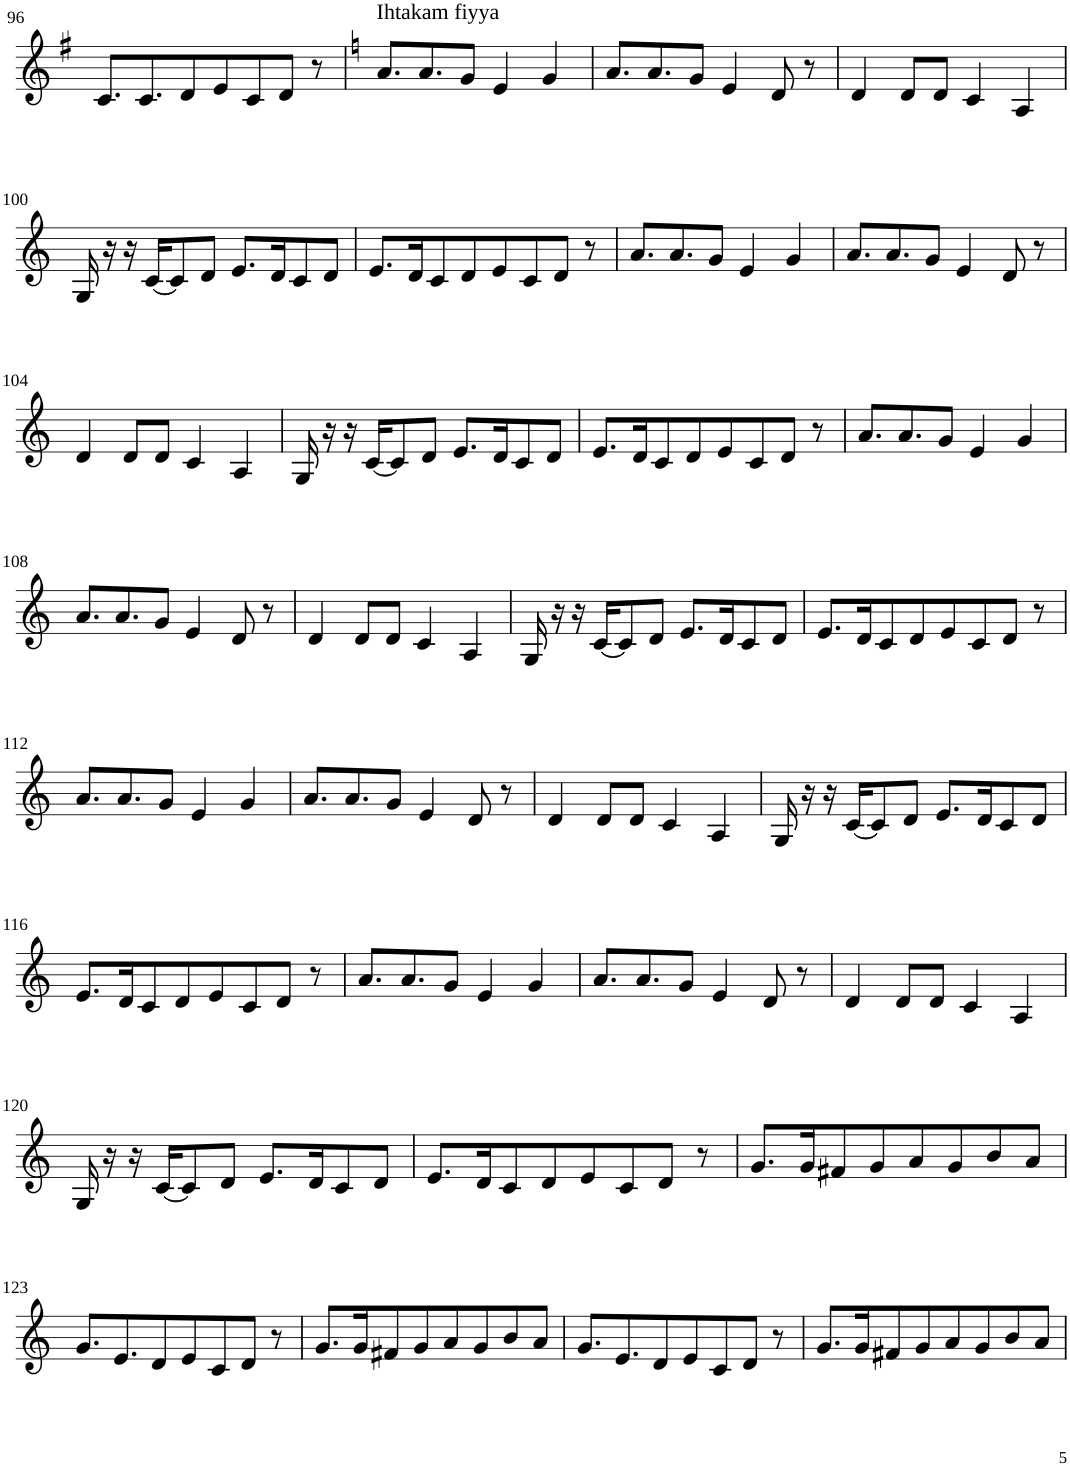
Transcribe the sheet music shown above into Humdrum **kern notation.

**kern
*part1
*staff1
*I"Violin
!!LO:PB:g=z
*clefG2
*k[f#]
*G:
*M8/8
=96
8.c/L
8.c/
8d/
8e/
8c/
8d/J
8r
=97
*k[]
*C:
!LO:TX:a:t=Ihtakam fiyya
8.a/L
8.a/
8g/J
4e/
4g/
=98
8.a/L
8.a/
8g/J
4e/
8d/
8r
=99
4d/
8d/L
8d/J
4c/
4A/
!!LO:LB:g=z
=100
16G/
16r
16r
[16c/KL
8c/]
8d/J
8.e/L
16d/K
8c/
8d/J
=101
8.e/L
16d/K
8c/
8d/
8e/
8c/
8d/J
8r
=102
8.a/L
8.a/
8g/J
4e/
4g/
=103
8.a/L
8.a/
8g/J
4e/
8d/
8r
!!LO:LB:g=z
=104
4d/
8d/L
8d/J
4c/
4A/
=105
16G/
16r
16r
[16c/KL
8c/]
8d/J
8.e/L
16d/K
8c/
8d/J
=106
8.e/L
16d/K
8c/
8d/
8e/
8c/
8d/J
8r
=107
8.a/L
8.a/
8g/J
4e/
4g/
!!LO:LB:g=z
=108
8.a/L
8.a/
8g/J
4e/
8d/
8r
=109
4d/
8d/L
8d/J
4c/
4A/
=110
16G/
16r
16r
[16c/KL
8c/]
8d/J
8.e/L
16d/K
8c/
8d/J
=111
8.e/L
16d/K
8c/
8d/
8e/
8c/
8d/J
8r
!!LO:LB:g=z
=112
8.a/L
8.a/
8g/J
4e/
4g/
=113
8.a/L
8.a/
8g/J
4e/
8d/
8r
=114
4d/
8d/L
8d/J
4c/
4A/
=115
16G/
16r
16r
[16c/KL
8c/]
8d/J
8.e/L
16d/K
8c/
8d/J
!!LO:LB:g=z
=116
8.e/L
16d/K
8c/
8d/
8e/
8c/
8d/J
8r
=117
8.a/L
8.a/
8g/J
4e/
4g/
=118
8.a/L
8.a/
8g/J
4e/
8d/
8r
=119
4d/
8d/L
8d/J
4c/
4A/
!!LO:LB:g=z
=120
16G/
16r
16r
[16c/KL
8c/]
8d/J
8.e/L
16d/K
8c/
8d/J
=121
8.e/L
16d/K
8c/
8d/
8e/
8c/
8d/J
8r
=122
8.g/L
16g/K
8f#X/
8g/
8a/
8g/
8b/
8a/J
!!LO:LB:g=z
=123
8.g/L
8.e/
8d/
8e/
8c/
8d/J
8r
=124
8.g/L
16g/K
8f#X/
8g/
8a/
8g/
8b/
8a/J
=125
8.g/L
8.e/
8d/
8e/
8c/
8d/J
8r
=126
8.g/L
16g/K
8f#X/
8g/
8a/
8g/
8b/
8a/J
=
*-
